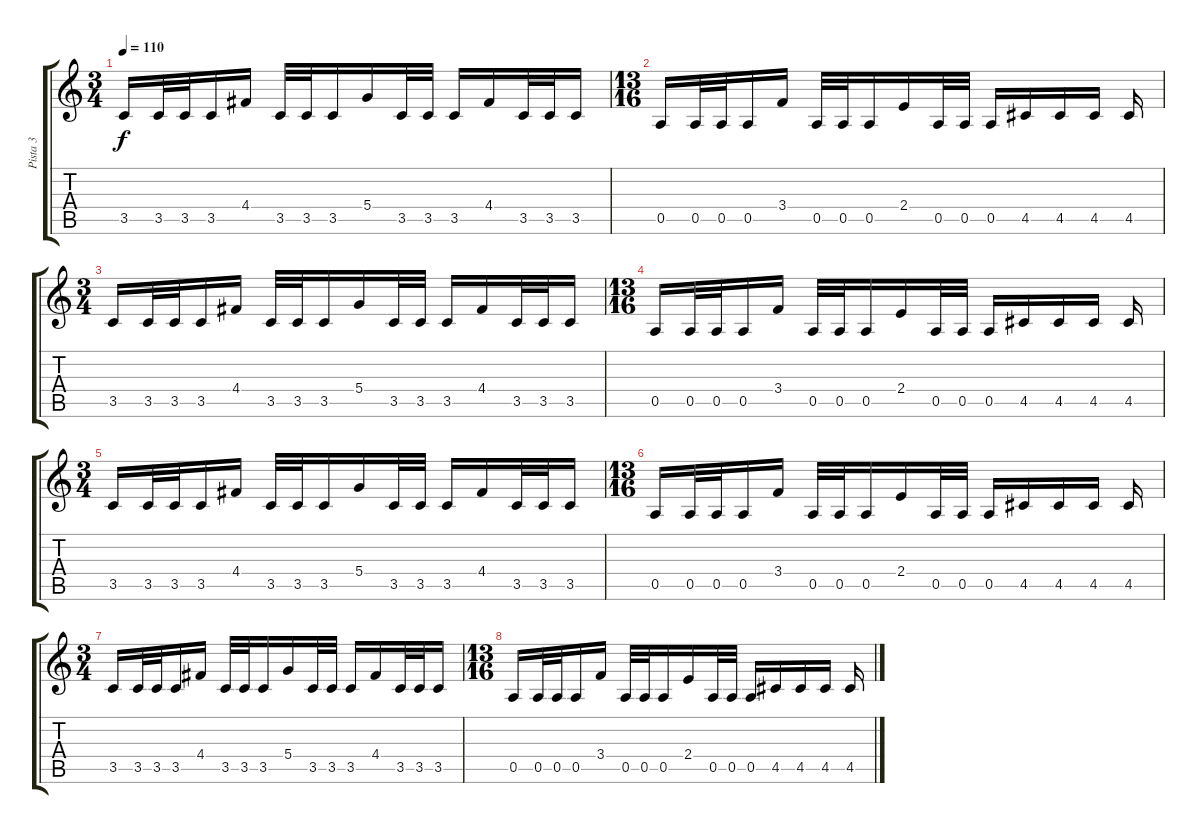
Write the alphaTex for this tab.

\track ("Pista 3" "Pista 3") {instrument electricbassfinger}
\staff {score tabs}
\tuning (E4 B3 G3 D3 A2 E2) {hide}
\ts (3 4)
\tempo 110
\clef g2
\ks c
3.5.16{dy f} 3.5.32 3.5.32 3.5.16 4.4.16 3.5.32 3.5.32 3.5.16 5.4.16 3.5.32 3.5.32 3.5.16 4.4.16 3.5.32 3.5.32 3.5.16 |
\ts (13 16)
0.5.16 0.5.32 0.5.32 0.5.16 3.4.16 0.5.32 0.5.32 0.5.16 2.4.16 0.5.32 0.5.32 0.5.16 4.5.16 4.5.16 4.5.16 4.5.16 |
\ts (3 4)
3.5.16 3.5.32 3.5.32 3.5.16 4.4.16 3.5.32 3.5.32 3.5.16 5.4.16 3.5.32 3.5.32 3.5.16 4.4.16 3.5.32 3.5.32 3.5.16 |
\ts (13 16)
0.5.16 0.5.32 0.5.32 0.5.16 3.4.16 0.5.32 0.5.32 0.5.16 2.4.16 0.5.32 0.5.32 0.5.16 4.5.16 4.5.16 4.5.16 4.5.16 |
\ts (3 4)
3.5.16 3.5.32 3.5.32 3.5.16 4.4.16 3.5.32 3.5.32 3.5.16 5.4.16 3.5.32 3.5.32 3.5.16 4.4.16 3.5.32 3.5.32 3.5.16 |
\ts (13 16)
0.5.16 0.5.32 0.5.32 0.5.16 3.4.16 0.5.32 0.5.32 0.5.16 2.4.16 0.5.32 0.5.32 0.5.16 4.5.16 4.5.16 4.5.16 4.5.16 |
\ts (3 4)
3.5.16 3.5.32 3.5.32 3.5.16 4.4.16 3.5.32 3.5.32 3.5.16 5.4.16 3.5.32 3.5.32 3.5.16 4.4.16 3.5.32 3.5.32 3.5.16 |
\ts (13 16)
0.5.16 0.5.32 0.5.32 0.5.16 3.4.16 0.5.32 0.5.32 0.5.16 2.4.16 0.5.32 0.5.32 0.5.16 4.5.16 4.5.16 4.5.16 4.5.16
